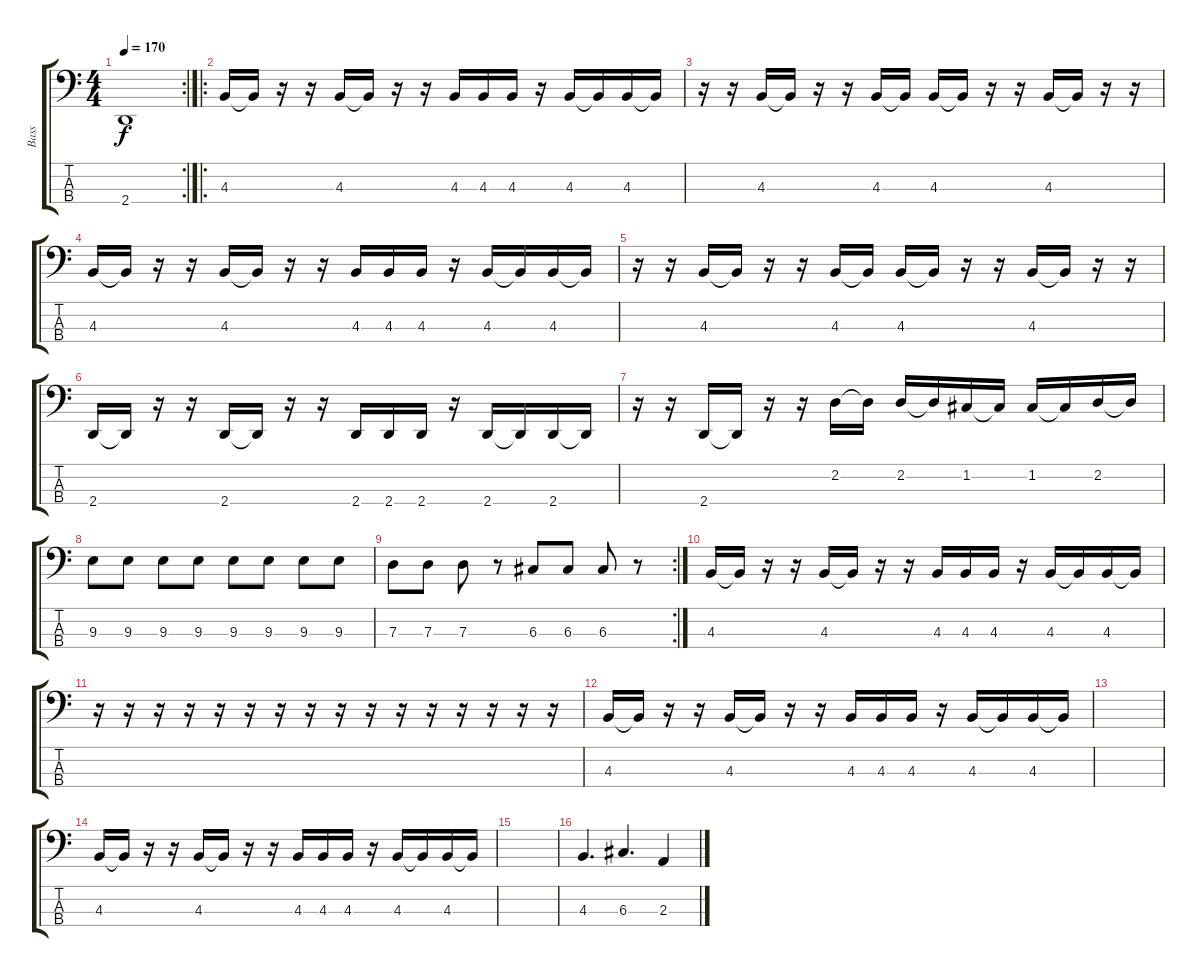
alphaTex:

\track ("Bass" "Bass") {instrument electricbasspick}
\staff {score tabs}
\tuning (F2 C2 G1 C1) {hide}
\rc 2
\ts (4 4)
\tempo 170
\clef f4
\ks c
2.4.1{dy f} |
\ro
4.3.16 4.3{t}.16 r.16 r.16 4.3.16 4.3{t}.16 r.16 r.16 4.3.16 4.3.16 4.3.16 r.16 4.3.16 4.3{t}.16 4.3.16 4.3{t}.16 |
r.16 r.16 4.3.16 4.3{t}.16 r.16 r.16 4.3.16 4.3{t}.16 4.3.16 4.3{t}.16 r.16 r.16 4.3.16 4.3{t}.16 r.16 r.16 |
4.3.16 4.3{t}.16 r.16 r.16 4.3.16 4.3{t}.16 r.16 r.16 4.3.16 4.3.16 4.3.16 r.16 4.3.16 4.3{t}.16 4.3.16 4.3{t}.16 |
r.16 r.16 4.3.16 4.3{t}.16 r.16 r.16 4.3.16 4.3{t}.16 4.3.16 4.3{t}.16 r.16 r.16 4.3.16 4.3{t}.16 r.16 r.16 |
2.4.16 2.4{t}.16 r.16 r.16 2.4.16 2.4{t}.16 r.16 r.16 2.4.16 2.4.16 2.4.16 r.16 2.4.16 2.4{t}.16 2.4.16 2.4{t}.16 |
r.16 r.16 2.4.16 2.4{t}.16 r.16 r.16 2.2.16 2.2{t}.16 2.2.16 2.2{t}.16 1.2.16 1.2{t}.16 1.2.16 1.2{t}.16 2.2.16 2.2{t}.16 |
9.3.8 9.3.8 9.3.8 9.3.8 9.3.8 9.3.8 9.3.8 9.3.8 |
\rc 2
7.3.8 7.3.8 7.3.8 r.8 6.3.8 6.3.8 6.3.8 r.8 |
4.3.16 4.3{t}.16 r.16 r.16 4.3.16 4.3{t}.16 r.16 r.16 4.3.16 4.3.16 4.3.16 r.16 4.3.16 4.3{t}.16 4.3.16 4.3{t}.16 |
r.16 r.16 r.16 r.16 r.16 r.16 r.16 r.16 r.16 r.16 r.16 r.16 r.16 r.16 r.16 r.16 |
4.3.16 4.3{t}.16 r.16 r.16 4.3.16 4.3{t}.16 r.16 r.16 4.3.16 4.3.16 4.3.16 r.16 4.3.16 4.3{t}.16 4.3.16 4.3{t}.16 |
|
4.3.16 4.3{t}.16 r.16 r.16 4.3.16 4.3{t}.16 r.16 r.16 4.3.16 4.3.16 4.3.16 r.16 4.3.16 4.3{t}.16 4.3.16 4.3{t}.16 |
|
4.3.4{d} 6.3.4{d} 2.3.4
